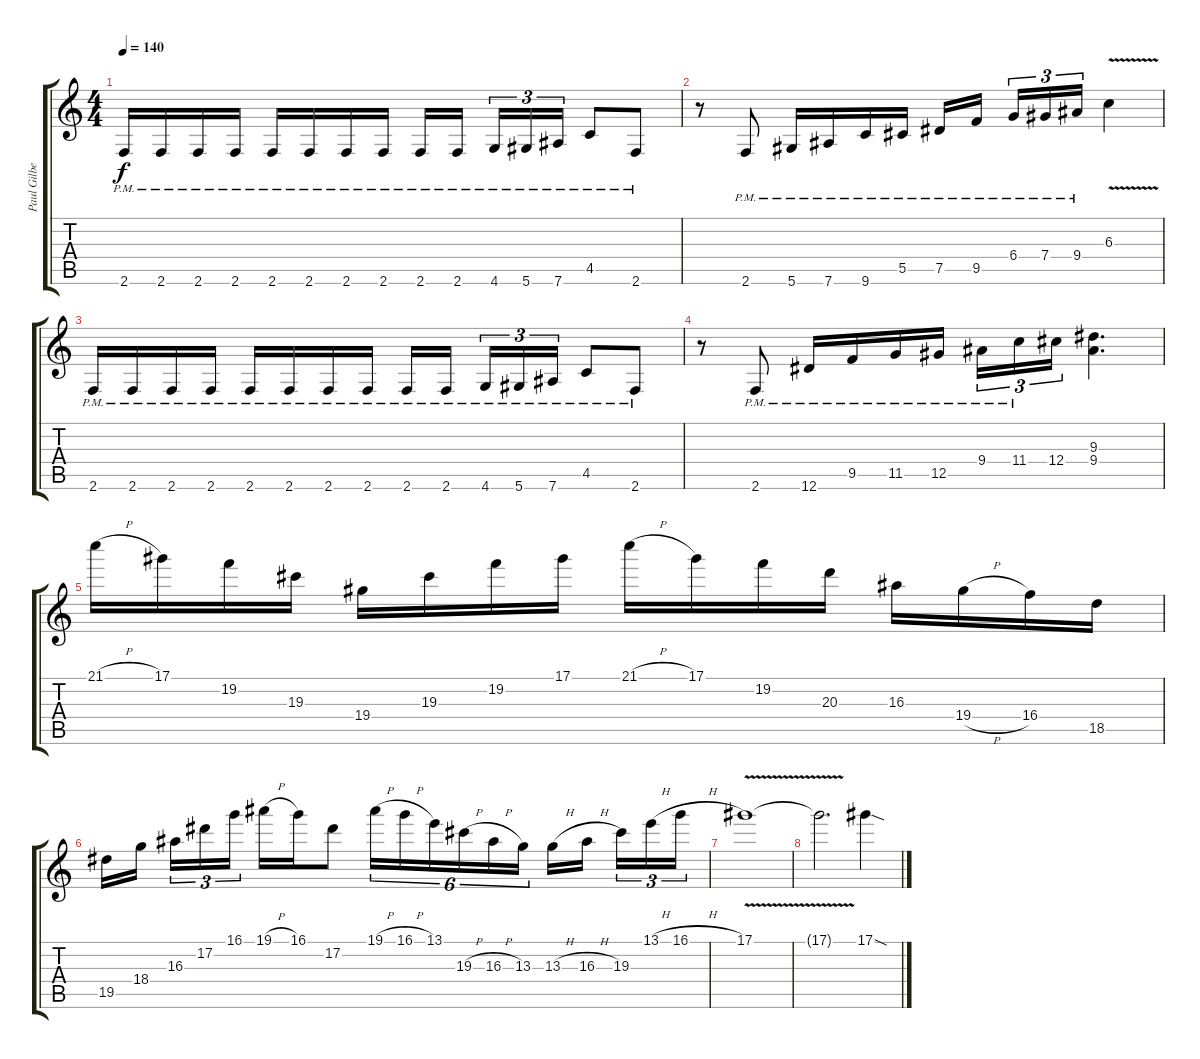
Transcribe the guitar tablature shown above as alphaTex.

\track ("Paul Gilbert" "Paul Gilbe") {instrument distortionguitar}
\staff {score tabs}
\tuning (Eb4 Bb3 Gb3 Db3 Ab2 Eb2) {hide}
\ts (4 4)
\tempo 140
\clef g2
\ks c
2.6{pm}.16{dy f} 2.6{pm}.16 2.6{pm}.16 2.6{pm}.16 2.6{pm}.16 2.6{pm}.16 2.6{pm}.16 2.6{pm}.16 2.6{pm}.16 2.6{pm}.16{beam splitsecondary} 4.6{pm}.16{tu (3 2)} 5.6{pm}.16{tu (3 2)} 7.6{pm}.16{tu (3 2)} 4.5{pm}.8 2.6{pm}.8 |
r.8 2.6{pm}.8 5.6{pm}.16 7.6{pm}.16 9.6{pm}.16 5.5{pm}.16 7.5{pm}.16 9.5{pm}.16{beam splitsecondary} 6.4{pm}.16{tu (3 2)} 7.4{pm}.16{tu (3 2)} 9.4{pm}.16{tu (3 2)} 6.3{v}.4 |
2.6{pm}.16 2.6{pm}.16 2.6{pm}.16 2.6{pm}.16 2.6{pm}.16 2.6{pm}.16 2.6{pm}.16 2.6{pm}.16 2.6{pm}.16 2.6{pm}.16{beam splitsecondary} 4.6{pm}.16{tu (3 2)} 5.6{pm}.16{tu (3 2)} 7.6{pm}.16{tu (3 2)} 4.5{pm}.8 2.6{pm}.8 |
r.8 2.6{pm}.8 12.6{pm}.16 9.5{pm}.16 11.5{pm}.16 12.5{pm}.16 9.4{pm}.16{tu (3 2)} 11.4{pm}.16{tu (3 2)} 12.4.16{tu (3 2)} (9.3 9.4).4{d} |
21.1{h}.16 17.1.16 19.2.16 19.3.16 19.4.16 19.3.16 19.2.16 17.1.16 21.1{h}.16 17.1.16 19.2.16 20.3.16 16.3.16 19.4{h}.16 16.4.16 18.5.16 |
19.5.16 18.4.16{beam splitsecondary} 16.3.16{tu (3 2)} 17.2.16{tu (3 2)} 16.1.16{tu (3 2)} 19.1{h}.16 16.1.16 17.2.8 19.1{h}.16{tu (6 4)} 16.1{h}.16{tu (6 4)} 13.1.16{tu (6 4)} 19.3{h}.16{tu (6 4)} 16.3{h}.16{tu (6 4)} 13.3.16{tu (6 4)} 13.3{h}.16 16.3{h}.16{beam splitsecondary} 19.3.16{tu (3 2)} 13.1{h}.16{tu (3 2)} 16.1{h}.16{tu (3 2)} |
17.1{v}.1 |
17.1{t}.2{d} 17.1{sod}.4
